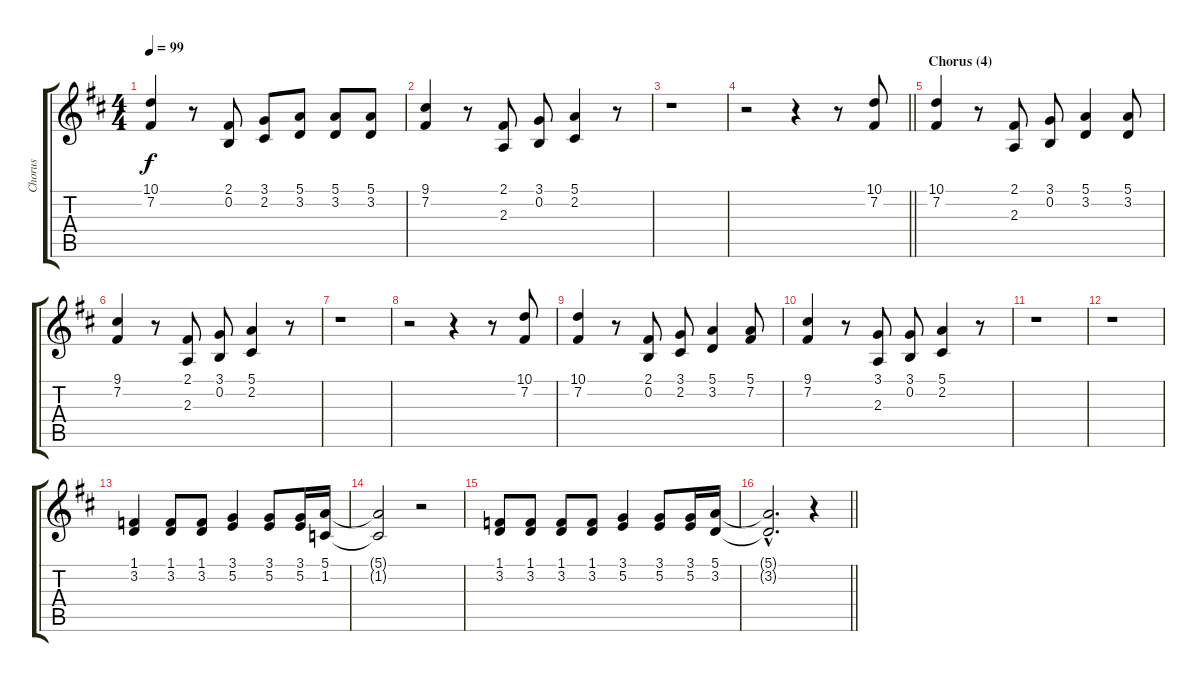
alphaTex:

\track ("Chorus" "Chorus") {instrument sopranosax}
\staff {score tabs}
\tuning (E4 B3 G3 D3 A2 E2) {hide}
\ts (4 4)
\tempo 99
\clef g2
\ks d
(10.1 7.2).4{dy f} r.8 (2.1 0.2).8 (3.1 2.2).8 (5.1 3.2).8 (5.1 3.2).8 (5.1 3.2).8 |
(9.1 7.2).4 r.8 (2.1 2.3).8 (3.1 0.2).8 (5.1 2.2).4 r.8 |
r.1 |
\barLineRight lightlight
r.2 r.4 r.8 (10.1 7.2).8 |
\section ("" "Chorus (4)")
(10.1 7.2).4 r.8 (2.1 2.3).8 (3.1 0.2).8 (5.1 3.2).4 (5.1 3.2).8 |
(9.1 7.2).4 r.8 (2.1 2.3).8 (3.1 0.2).8 (5.1 2.2).4 r.8 |
r.1 |
r.2 r.4 r.8 (10.1 7.2).8 |
(10.1 7.2).4 r.8 (2.1 0.2).8 (3.1 2.2).8 (5.1 3.2).4 (5.1 7.2).8 |
(9.1 7.2).4 r.8 (3.1 2.3).8 (3.1 0.2).8 (5.1 2.2).4 r.8 |
r.1 |
r.1 |
(1.1 3.2).4 (1.1 3.2).8 (1.1 3.2).8 (3.1 5.2).4 (3.1 5.2).8 (3.1 5.2).16 (5.1 1.2).16 |
(5.1{t} 1.2{t}).2 r.2 |
(1.1 3.2).8 (1.1 3.2).8 (1.1 3.2).8 (1.1 3.2).8 (3.1 5.2).4 (3.1 5.2).8 (3.1 5.2).16 (5.1 3.2).16 |
\barLineRight lightlight
(5.1{hac t} 3.2{hac t}).2{d} r.4
